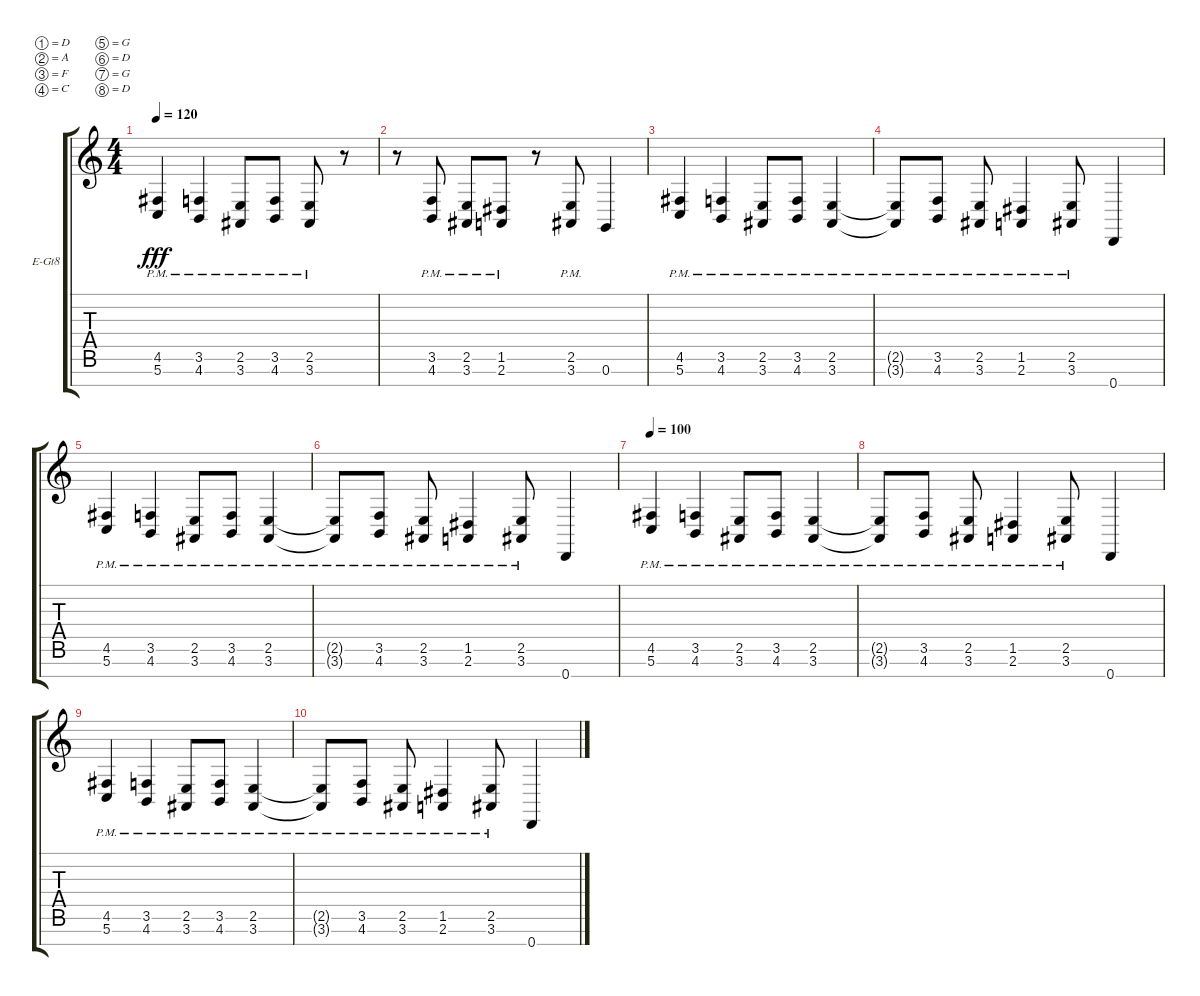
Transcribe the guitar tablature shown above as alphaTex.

\bracketExtendMode groupsimilarinstruments
\firstSystemTrackNameOrientation horizontal
\otherSystemsTrackNameOrientation horizontal
\track ("Sam" "E-Gt8") {instrument overdrivenguitar}
\staff {score tabs}
\tuning (D4 A3 F3 C3 G2 D2 G1 D1)
\ts (4 4)
\tempo 120
\clef g2
\ks c
(5.7{pm} 4.6{pm}).4{dy fff} (4.7{pm} 3.6{pm}).4 (3.7{pm} 2.6{pm}).8 (4.7{pm} 3.6{pm}).8 (3.7{pm} 2.6{pm}).8 r.8 |
r.8 (4.7{pm} 3.6{pm}).8 (3.7{pm} 2.6{pm}).8 (2.7{pm} 1.6{pm}).8 r.8 (3.7{pm} 2.6{pm}).8 0.7.4 |
(5.7{pm} 4.6{pm}).4 (4.7{pm} 3.6{pm}).4 (3.7{pm} 2.6{pm}).8 (4.7{pm} 3.6{pm}).8 (3.7{pm} 2.6{pm}).4 |
(3.7{pm t} 2.6{pm t}).8 (4.7{pm} 3.6{pm}).8 (3.7{pm} 2.6{pm}).8 (2.7{pm} 1.6{pm}).4 (3.7{pm} 2.6{pm}).8 0.8.4 |
(5.7{pm} 4.6{pm}).4 (4.7{pm} 3.6{pm}).4 (3.7{pm} 2.6{pm}).8 (4.7{pm} 3.6{pm}).8 (3.7{pm} 2.6{pm}).4 |
(3.7{pm t} 2.6{pm t}).8 (4.7{pm} 3.6{pm}).8 (3.7{pm} 2.6{pm}).8 (2.7{pm} 1.6{pm}).4 (3.7{pm} 2.6{pm}).8 0.8.4 |
\tempo 100
(5.7{pm} 4.6{pm}).4 (4.7{pm} 3.6{pm}).4 (3.7{pm} 2.6{pm}).8 (4.7{pm} 3.6{pm}).8 (3.7{pm} 2.6{pm}).4 |
(3.7{pm t} 2.6{pm t}).8 (4.7{pm} 3.6{pm}).8 (3.7{pm} 2.6{pm}).8 (2.7{pm} 1.6{pm}).4 (3.7{pm} 2.6{pm}).8 0.8.4 |
(5.7{pm} 4.6{pm}).4 (4.7{pm} 3.6{pm}).4 (3.7{pm} 2.6{pm}).8 (4.7{pm} 3.6{pm}).8 (3.7{pm} 2.6{pm}).4 |
(3.7{pm t} 2.6{pm t}).8 (4.7{pm} 3.6{pm}).8 (3.7{pm} 2.6{pm}).8 (2.7{pm} 1.6{pm}).4 (3.7{pm} 2.6{pm}).8 0.8.4
